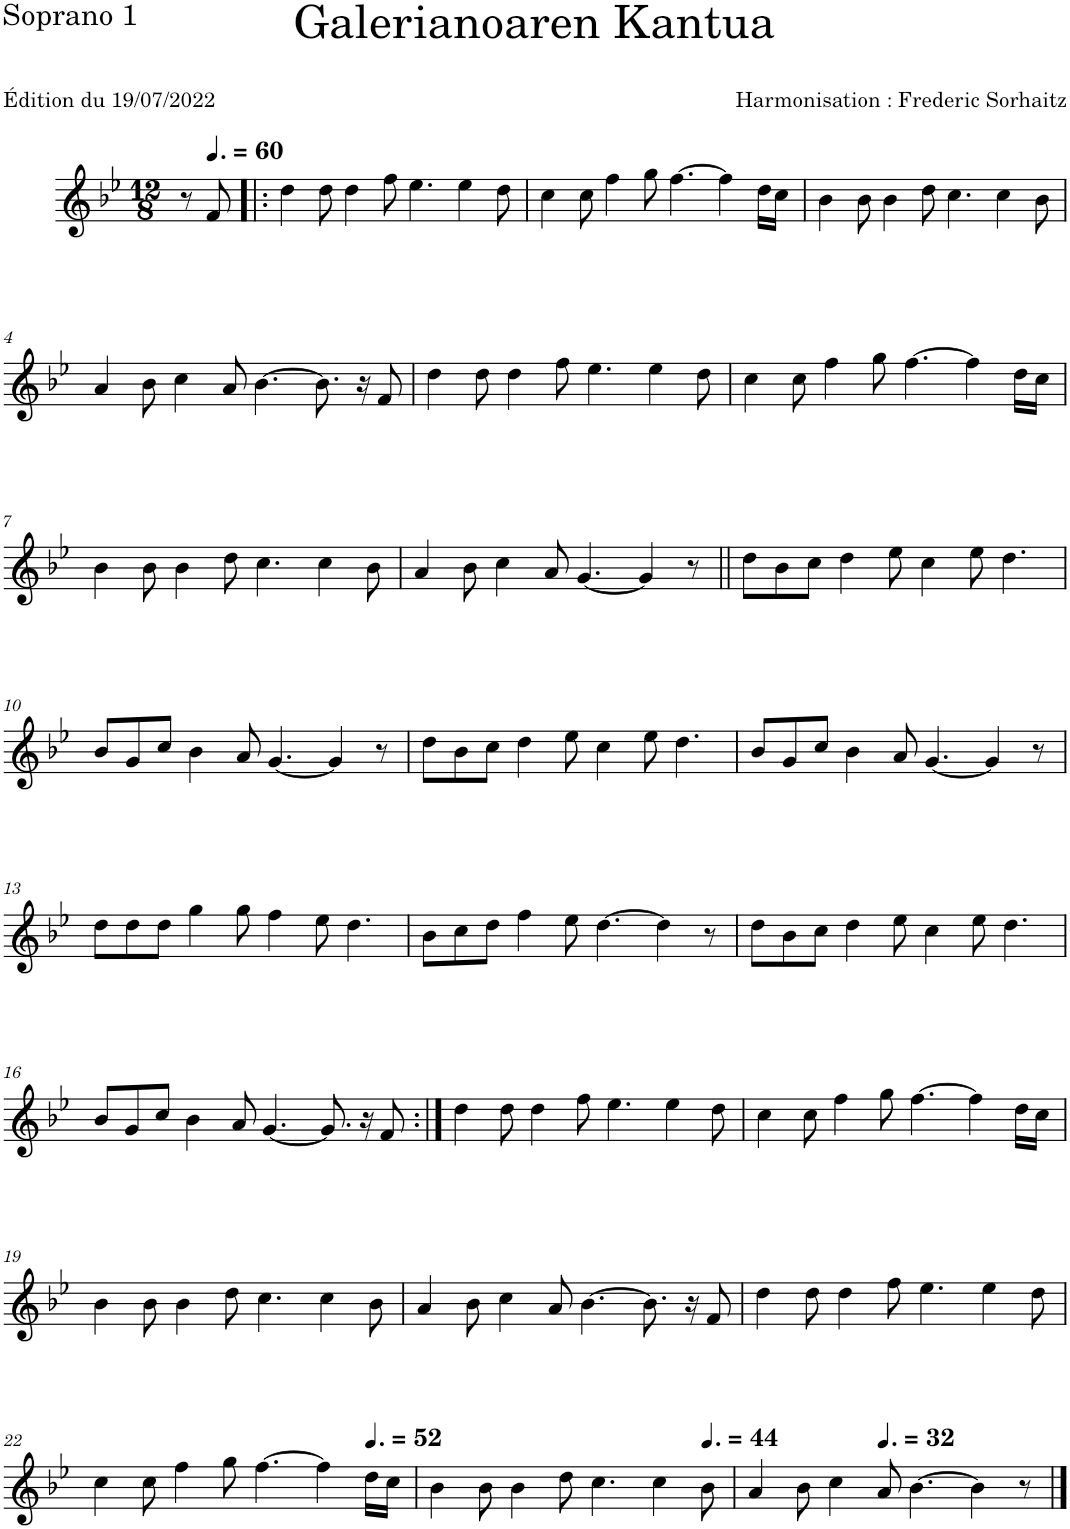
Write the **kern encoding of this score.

**kern
*part1
*staff1
*I"Soprano 1
*I'S.1
*clefG2
*k[b-e-]
*M12/8
=
8r
*MM90
8f/
=1!|:
4dd\
8dd\
4dd\
8ff\
4.ee-\
4ee-\
8dd\
=2
4cc\
8cc\
4ff\
8gg\
[4.ff\
4ff\]
16dd\LL
16cc\JJ
=3
4b-\
8b-\
4b-\
8dd\
4.cc\
4cc\
8b-\
!!LO:LB:g=z
=4
4a/
8b-\
4cc\
8a/
[4.b-\
8.b-\]
16r
8f/
=5
4dd\
8dd\
4dd\
8ff\
4.ee-\
4ee-\
8dd\
=6
4cc\
8cc\
4ff\
8gg\
[4.ff\
4ff\]
16dd\LL
16cc\JJ
!!LO:LB:g=z
=7
4b-\
8b-\
4b-\
8dd\
4.cc\
4cc\
8b-\
=8
4a/
8b-\
4cc\
8a/
[4.g/
4g/]
8r
=9||
8dd\L
8b-\
8cc\J
4dd\
8ee-\
4cc\
8ee-\
4.dd\
!!LO:LB:g=z
=10
8b-/L
8g/
8cc/J
4b-\
8a/
[4.g/
4g/]
8r
=11
8dd\L
8b-\
8cc\J
4dd\
8ee-\
4cc\
8ee-\
4.dd\
=12
8b-/L
8g/
8cc/J
4b-\
8a/
[4.g/
4g/]
8r
!!LO:LB:g=z
=13
8dd\L
8dd\
8dd\J
4gg\
8gg\
4ff\
8ee-\
4.dd\
=14
8b-\L
8cc\
8dd\J
4ff\
8ee-\
[4.dd\
4dd\]
8r
=15
8dd\L
8b-\
8cc\J
4dd\
8ee-\
4cc\
8ee-\
4.dd\
!!LO:LB:g=z
=16
8b-/L
8g/
8cc/J
4b-\
8a/
[4.g/
8.g/]
16r
8f/
=17:|!
4dd\
8dd\
4dd\
8ff\
4.ee-\
4ee-\
8dd\
=18
4cc\
8cc\
4ff\
8gg\
[4.ff\
4ff\]
16dd\LL
16cc\JJ
!!LO:LB:g=z
=19
4b-\
8b-\
4b-\
8dd\
4.cc\
4cc\
8b-\
=20
4a/
8b-\
4cc\
8a/
[4.b-\
8.b-\]
16r
8f/
=21
4dd\
8dd\
4dd\
8ff\
4.ee-\
4ee-\
8dd\
!!LO:LB:g=z
=22
4cc\
8cc\
4ff\
8gg\
[4.ff\
4ff\]
*MM78
16dd\LL
16cc\JJ
=23
4b-\
8b-\
4b-\
8dd\
4.cc\
4cc\
*MM66
8b-\
=24
4a/
8b-\
4cc\
*MM48
8a/
[4.b-\
4b-\]
8r
==
*-
